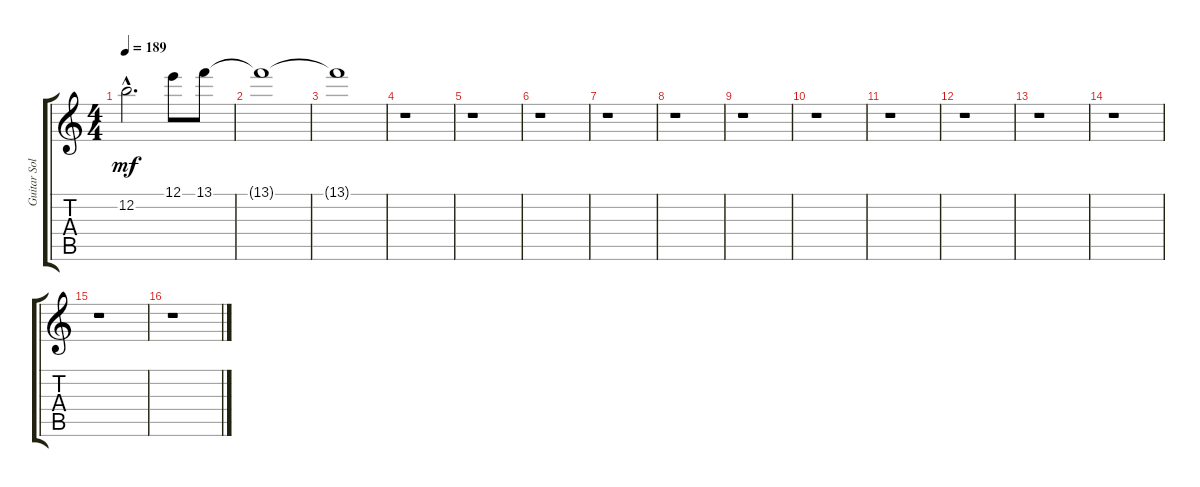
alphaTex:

\track ("Guitar Solo" "Guitar Sol") {instrument distortionguitar}
\staff {score tabs}
\tuning (E4 B3 G3 D3 A2 E2) {hide}
\ts (4 4)
\tempo 189
\clef g2
\ks c
12.2{hac t}.2{d dy mf} 12.1.8 13.1.8 |
13.1{t}.1 |
13.1{t}.1{volume 0} |
r.1 |
r.1 |
r.1{volume 11} |
r.1 |
r.1 |
r.1 |
r.1 |
r.1 |
r.1 |
r.1 |
r.1 |
r.1 |
r.1
